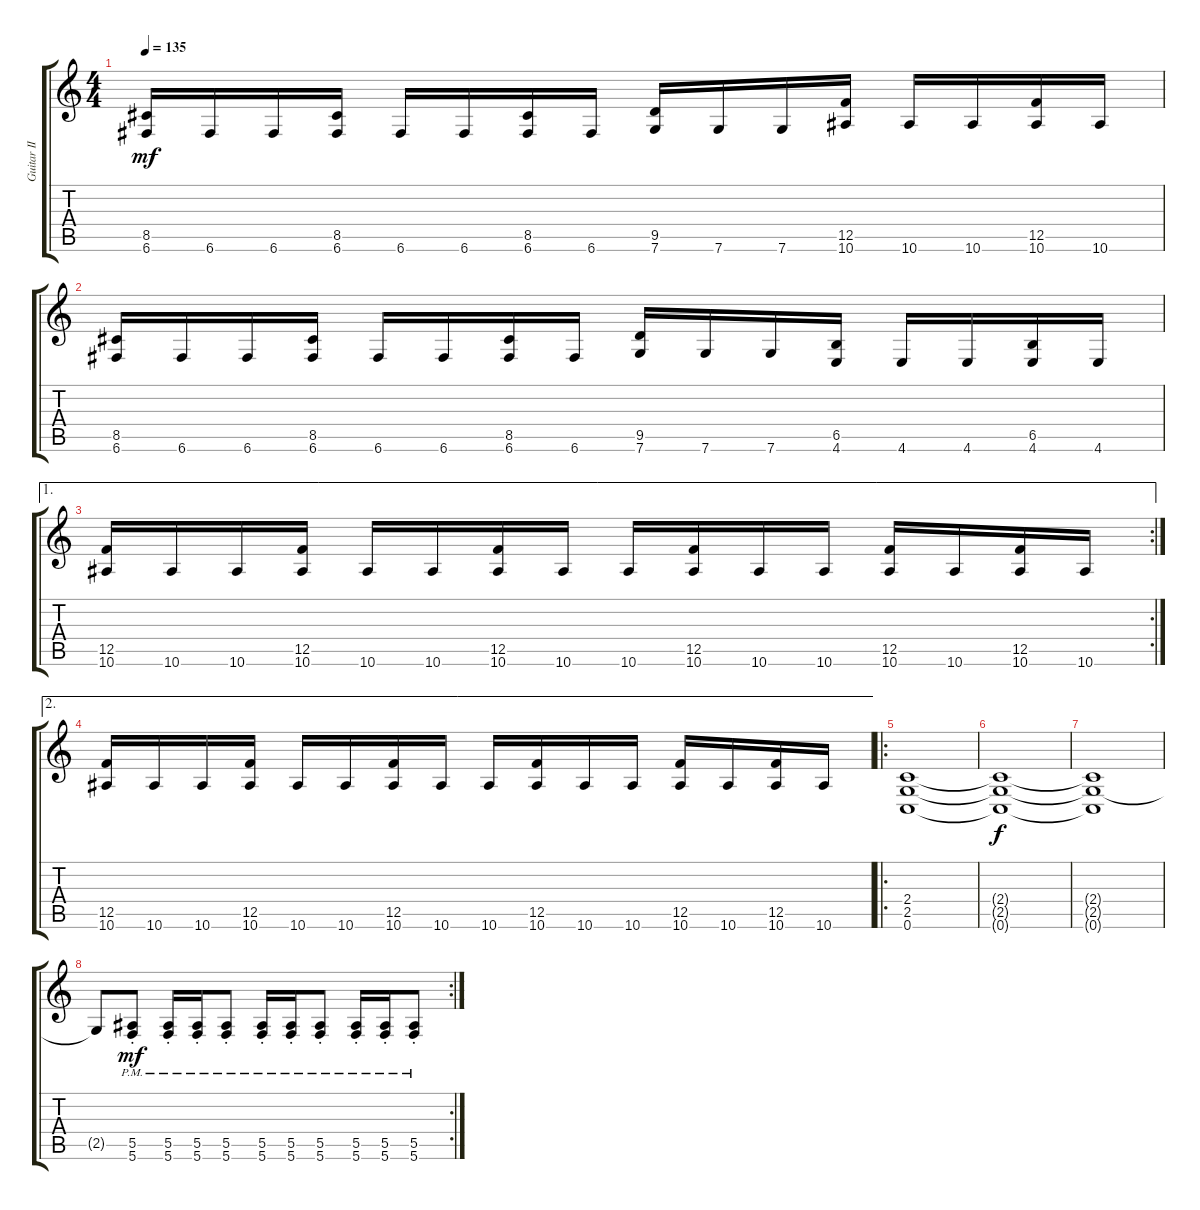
\track ("Guitar II" "Guitar II") {instrument distortionguitar}
\staff {score tabs}
\tuning (C4 G3 Eb3 Bb2 F2 C2) {hide}
\ts (4 4)
\tempo 135
\clef g2
\ks c
(8.5 6.6).16{dy mf} 6.6.16 6.6.16 (8.5 6.6).16 6.6.16 6.6.16 (8.5 6.6).16 6.6.16 (9.5 7.6).16 7.6.16 7.6.16 (12.5 10.6).16 10.6.16 10.6.16 (12.5 10.6).16 10.6.16 |
(8.5 6.6).16 6.6.16 6.6.16 (8.5 6.6).16 6.6.16 6.6.16 (8.5 6.6).16 6.6.16 (9.5 7.6).16 7.6.16 7.6.16 (6.5 4.6).16 4.6.16 4.6.16 (6.5 4.6).16 4.6.16 |
\ae 1
\rc 2
(12.5 10.6).16 10.6.16 10.6.16 (12.5 10.6).16 10.6.16 10.6.16 (12.5 10.6).16 10.6.16 10.6.16 (12.5 10.6).16 10.6.16 10.6.16 (12.5 10.6).16 10.6.16 (12.5 10.6).16 10.6.16 |
\ae 2
(12.5 10.6).16 10.6.16 10.6.16 (12.5 10.6).16 10.6.16 10.6.16 (12.5 10.6).16 10.6.16 10.6.16 (12.5 10.6).16 10.6.16 10.6.16 (12.5 10.6).16 10.6.16 (12.5 10.6).16 10.6.16 |
\ro
(2.4 2.5 0.6).1 |
(2.4{t} 2.5{t} 0.6{t}).1{dy f} |
(2.4{t} 2.5{t} 0.6{t}).1 |
\rc 2
2.5{t}.8 (5.5{pm} 5.6{pm st}).8{dy mf} (5.5{pm} 5.6{pm st}).16 (5.5{pm} 5.6{pm st}).16 (5.5{pm} 5.6{pm st}).8 (5.5{pm} 5.6{pm st}).16 (5.5{pm} 5.6{pm st}).16 (5.5{pm} 5.6{pm st}).8 (5.5{pm} 5.6{pm st}).16 (5.5{pm} 5.6{pm st}).16 (5.5{pm} 5.6{pm st}).8
